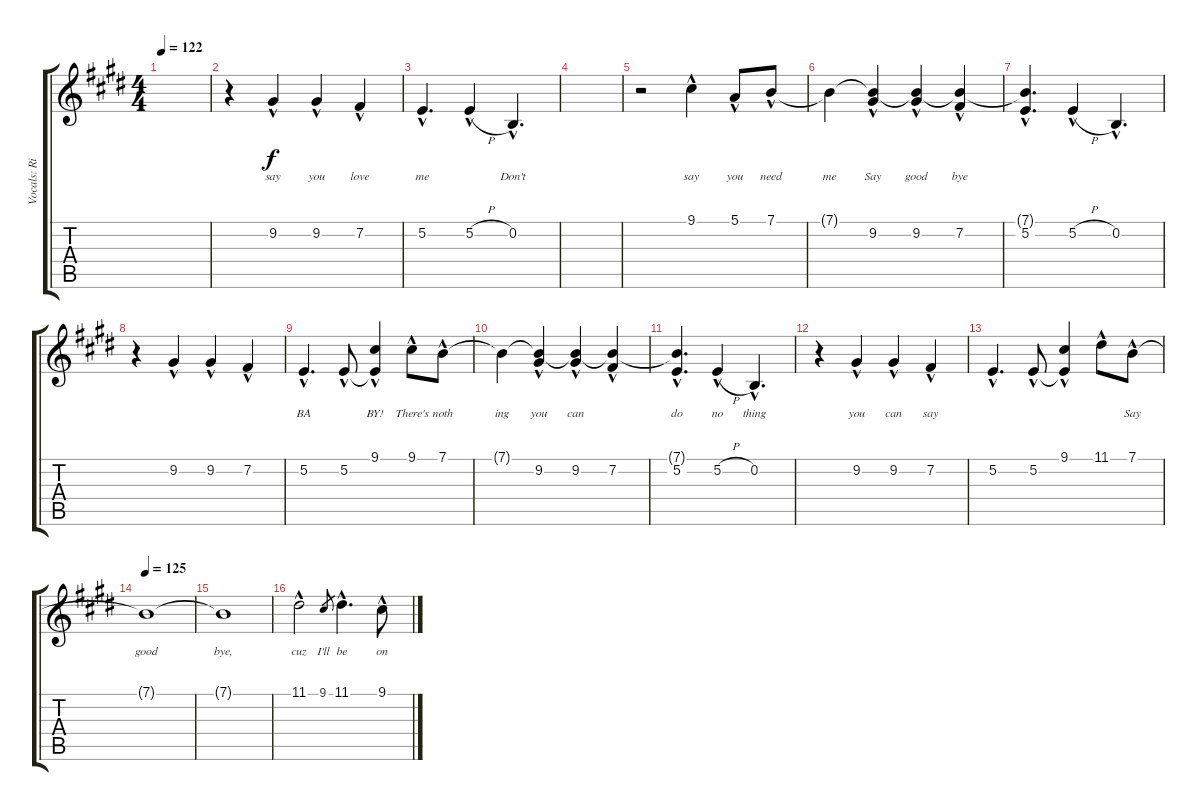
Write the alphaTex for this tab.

\track ("Vocals: Rik" "Vocals: Ri") {instrument lead2sawtooth}
\staff {score tabs}
\tuning (E4 B3 G3 D3 A2 E2) {hide}
\ts (4 4)
\tempo 122
\clef g2
\ks e
|
r.4 9.2{hac}.4{lyrics (0 "say") lyrics (1 "") lyrics (2 "") lyrics (3 "") lyrics (4 "")} 9.2{hac}.4{lyrics (0 "you") lyrics (1 "") lyrics (2 "") lyrics (3 "") lyrics (4 "")} 7.2{hac}.4{lyrics (0 "love") lyrics (1 "") lyrics (2 "") lyrics (3 "") lyrics (4 "")} |
5.2{hac}.4{d lyrics (0 "me") lyrics (1 "") lyrics (2 "") lyrics (3 "") lyrics (4 "")} 5.2{h hac}.4{lyrics (0 "") lyrics (1 "") lyrics (2 "") lyrics (3 "") lyrics (4 "")} 0.2{hac}.4{d lyrics (0 "Don't") lyrics (1 "") lyrics (2 "") lyrics (3 "") lyrics (4 "")} |
|
r.2 9.1{hac}.4{lyrics (0 "say") lyrics (1 "") lyrics (2 "") lyrics (3 "") lyrics (4 "")} 5.1{hac}.8{lyrics (0 "you") lyrics (1 "") lyrics (2 "") lyrics (3 "") lyrics (4 "")} 7.1{hac}.8{lyrics (0 "need") lyrics (1 "") lyrics (2 "") lyrics (3 "") lyrics (4 "")} |
7.1{t}.4{lyrics (0 "me") lyrics (1 "") lyrics (2 "") lyrics (3 "") lyrics (4 "")} (7.1{t} 9.2{hac}).4{lyrics (0 "Say") lyrics (1 "") lyrics (2 "") lyrics (3 "") lyrics (4 "")} (7.1{t} 9.2{hac}).4{lyrics (0 "good") lyrics (1 "") lyrics (2 "") lyrics (3 "") lyrics (4 "")} (7.1{t} 7.2{hac}).4{lyrics (0 "bye") lyrics (1 "") lyrics (2 "") lyrics (3 "") lyrics (4 "")} |
(7.1{t} 5.2{hac}).4{d lyrics (0 "") lyrics (1 "") lyrics (2 "") lyrics (3 "") lyrics (4 "")} 5.2{h hac}.4{lyrics (0 "") lyrics (1 "") lyrics (2 "") lyrics (3 "") lyrics (4 "")} 0.2{hac}.4{d lyrics (0 "") lyrics (1 "") lyrics (2 "") lyrics (3 "") lyrics (4 "")} |
r.4 9.2{hac}.4{lyrics (0 "") lyrics (1 "") lyrics (2 "") lyrics (3 "") lyrics (4 "")} 9.2{hac}.4{lyrics (0 "") lyrics (1 "") lyrics (2 "") lyrics (3 "") lyrics (4 "")} 7.2{hac}.4{lyrics (0 "") lyrics (1 "") lyrics (2 "") lyrics (3 "") lyrics (4 "")} |
5.2{hac}.4{d lyrics (0 "BA") lyrics (1 "") lyrics (2 "") lyrics (3 "") lyrics (4 "")} 5.2{hac}.8{lyrics (0 "") lyrics (1 "") lyrics (2 "") lyrics (3 "") lyrics (4 "")} (9.1{hac} 5.2{t}).4{lyrics (0 "BY!") lyrics (1 "") lyrics (2 "") lyrics (3 "") lyrics (4 "")} 9.1{hac}.8{lyrics (0 "There's") lyrics (1 "") lyrics (2 "") lyrics (3 "") lyrics (4 "")} 7.1{hac}.8{lyrics (0 "noth") lyrics (1 "") lyrics (2 "") lyrics (3 "") lyrics (4 "")} |
7.1{t}.4{lyrics (0 "ing") lyrics (1 "") lyrics (2 "") lyrics (3 "") lyrics (4 "")} (7.1{t} 9.2{hac}).4{lyrics (0 "you") lyrics (1 "") lyrics (2 "") lyrics (3 "") lyrics (4 "")} (7.1{t} 9.2{hac}).4{lyrics (0 "can") lyrics (1 "") lyrics (2 "") lyrics (3 "") lyrics (4 "")} (7.1{t} 7.2{hac}).4{lyrics (0 "") lyrics (1 "") lyrics (2 "") lyrics (3 "") lyrics (4 "")} |
(7.1{t} 5.2{hac}).4{d lyrics (0 "do") lyrics (1 "") lyrics (2 "") lyrics (3 "") lyrics (4 "")} 5.2{h hac}.4{lyrics (0 "no") lyrics (1 "") lyrics (2 "") lyrics (3 "") lyrics (4 "")} 0.2{hac}.4{d lyrics (0 "thing") lyrics (1 "") lyrics (2 "") lyrics (3 "") lyrics (4 "")} |
r.4 9.2{hac}.4{lyrics (0 "you") lyrics (1 "") lyrics (2 "") lyrics (3 "") lyrics (4 "")} 9.2{hac}.4{lyrics (0 "can") lyrics (1 "") lyrics (2 "") lyrics (3 "") lyrics (4 "")} 7.2{hac}.4{lyrics (0 "say") lyrics (1 "") lyrics (2 "") lyrics (3 "") lyrics (4 "")} |
5.2{hac}.4{d lyrics (0 "") lyrics (1 "") lyrics (2 "") lyrics (3 "") lyrics (4 "")} 5.2{hac}.8{lyrics (0 "") lyrics (1 "") lyrics (2 "") lyrics (3 "") lyrics (4 "")} (9.1{hac} 5.2{t}).4{lyrics (0 "") lyrics (1 "") lyrics (2 "") lyrics (3 "") lyrics (4 "")} 11.1{hac}.8{lyrics (0 "") lyrics (1 "") lyrics (2 "") lyrics (3 "") lyrics (4 "")} 7.1{hac}.8{lyrics (0 "Say") lyrics (1 "") lyrics (2 "") lyrics (3 "") lyrics (4 "")} |
\tempo 125
7.1{t}.1{lyrics (0 "good") lyrics (1 "") lyrics (2 "") lyrics (3 "") lyrics (4 "")} |
7.1{t}.1{lyrics (0 "bye,") lyrics (1 "") lyrics (2 "") lyrics (3 "") lyrics (4 "")} |
11.1{hac}.2{lyrics (0 "cuz") lyrics (1 "") lyrics (2 "") lyrics (3 "") lyrics (4 "")} 9.1.8{lyrics (0 "I'll") lyrics (1 "") lyrics (2 "") lyrics (3 "") lyrics (4 "") gr} 11.1{hac}.4{d lyrics (0 "be") lyrics (1 "") lyrics (2 "") lyrics (3 "") lyrics (4 "")} 9.1{hac}.8{lyrics (0 "on") lyrics (1 "") lyrics (2 "") lyrics (3 "") lyrics (4 "")}
